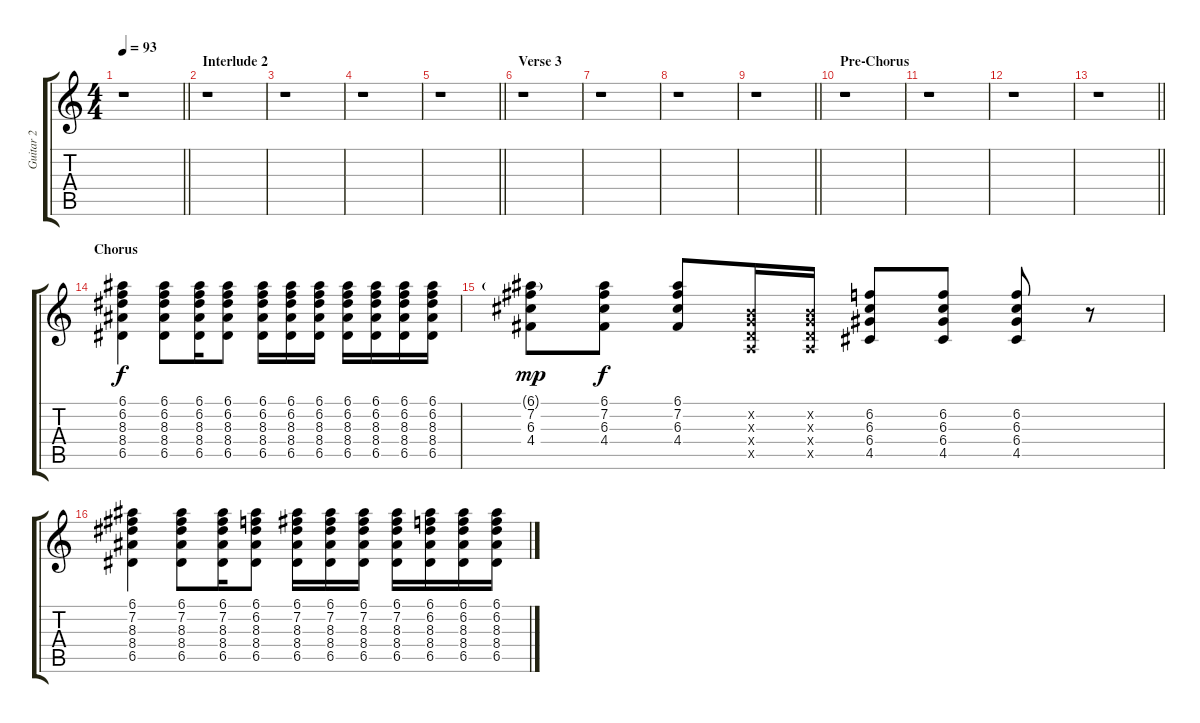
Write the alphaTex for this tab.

\track ("Guitar 2" "Guitar 2") {instrument electricguitarclean}
\staff {score tabs}
\tuning (E4 B3 G3 D3 A2 E2) {hide}
\ts (4 4)
\tempo 93
\clef g2
\barLineRight lightlight
\ks c
r.1{dy f} |
\section ("" "Interlude 2")
r.1 |
r.1 |
r.1 |
\barLineRight lightlight
r.1 |
\section ("" "Verse 3")
r.1 |
r.1 |
r.1 |
\barLineRight lightlight
r.1 |
\section ("" "Pre-Chorus")
r.1 |
r.1 |
r.1 |
\barLineRight lightlight
r.1 |
\section ("" "Chorus")
(6.1 6.2 8.3 8.4 6.5).4{instrument acousticguitarsteel} (6.1 6.2 8.3 8.4 6.5).8 (6.1 6.2 8.3 8.4 6.5).16 (6.1 6.2 8.3 8.4 6.5).8 (6.1 6.2 8.3 8.4 6.5).16 (6.1 6.2 8.3 8.4 6.5).16 (6.1 6.2 8.3 8.4 6.5).16 (6.1 6.2 8.3 8.4 6.5).16 (6.1 6.2 8.3 8.4 6.5).16 (6.1 6.2 8.3 8.4 6.5).16 (6.1 6.2 8.3 8.4 6.5).16 |
(6.1{g} 7.2 6.3 4.4).8{dy mp} (6.1 7.2 6.3 4.4).8{dy f} (6.1 7.2 6.3 4.4).8 (0.2{x} 0.3{x} 0.4{x} 0.5{x}).16 (0.2{x} 0.3{x} 0.4{x} 0.5{x}).16 (6.2 6.3 6.4 4.5).8 (6.2 6.3 6.4 4.5).8 (6.2 6.3 6.4 4.5).8 r.8 |
(6.1 7.2 8.3 8.4 6.5).4 (6.1 7.2 8.3 8.4 6.5).8 (6.1 7.2 8.3 8.4 6.5).16 (6.1 6.2 8.3 8.4 6.5).8 (6.1 7.2 8.3 8.4 6.5).16 (6.1 7.2 8.3 8.4 6.5).16 (6.1 7.2 8.3 8.4 6.5).16 (6.1 7.2 8.3 8.4 6.5).16 (6.1 6.2 8.3 8.4 6.5).16 (6.1 6.2 8.3 8.4 6.5).16 (6.1 6.2 8.3 8.4 6.5).16
